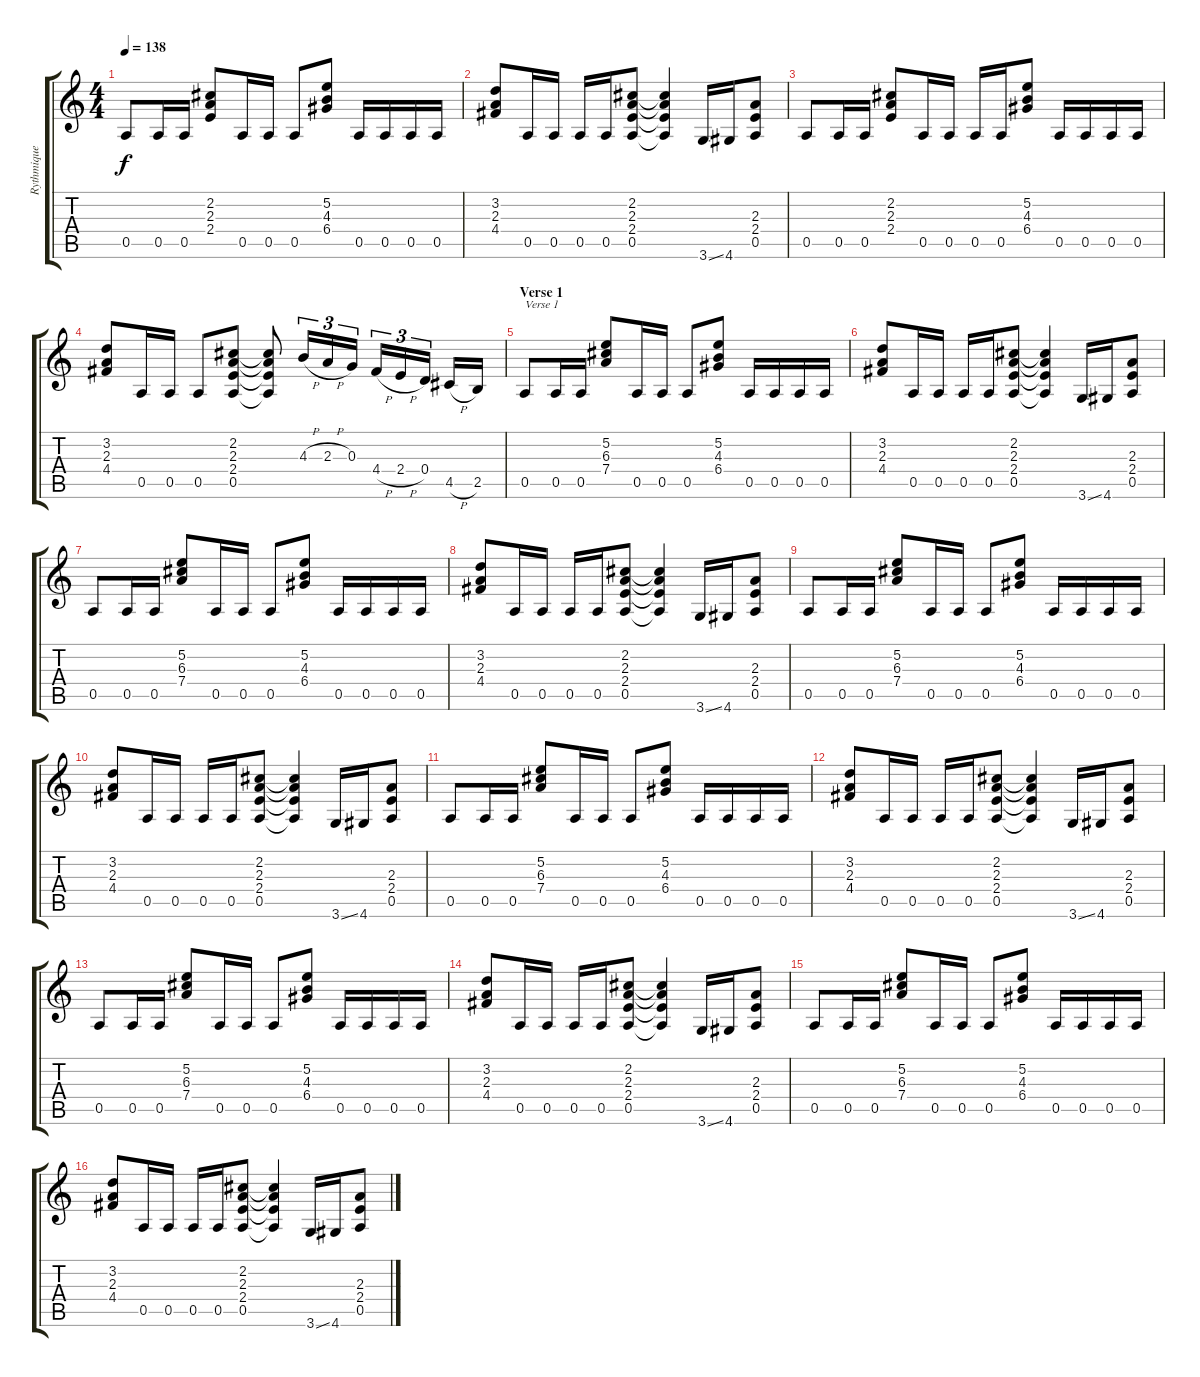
\track ("Rythmique" "Rythmique") {instrument distortionguitar}
\staff {score tabs}
\tuning (E4 B3 G3 D3 A2 E2) {hide}
\ts (4 4)
\tempo 138
\clef g2
\ks c
0.5.8{dy f} 0.5.16 0.5.16 (2.2 2.3 2.4).8 0.5.16 0.5.16 0.5.8 (5.2 4.3 6.4).8 0.5.16 0.5.16 0.5.16 0.5.16 |
(3.2 2.3 4.4).8 0.5.16 0.5.16 0.5.16 0.5.16 (2.2 2.3 2.4 0.5).8 (2.2{t} 2.3{t} 2.4{t} 0.5{t}).4 3.6{ss}.16 4.6.16 (2.3 2.4 0.5).8 |
0.5.8 0.5.16 0.5.16 (2.2 2.3 2.4).8 0.5.16 0.5.16 0.5.16 0.5.16 (5.2 4.3 6.4).8 0.5.16 0.5.16 0.5.16 0.5.16 |
(3.2 2.3 4.4).8 0.5.16 0.5.16 0.5.8 (2.2 2.3 2.4 0.5).8 (2.2{t} 2.3{t} 2.4{t} 0.5{t}).8 4.3{h}.16{tu (3 2)} 2.3{h}.16{tu (3 2)} 0.3.16{tu (3 2)} 4.4{h}.16{tu (3 2)} 2.4{h}.16{tu (3 2)} 0.4.16{tu (3 2)} 4.5{h}.16 2.5.16 |
\section ("" "Verse 1")
0.5.8{txt "Verse 1"} 0.5.16 0.5.16 (5.2 6.3 7.4).8 0.5.16 0.5.16 0.5.8 (5.2 4.3 6.4).8 0.5.16 0.5.16 0.5.16 0.5.16 |
(3.2 2.3 4.4).8 0.5.16 0.5.16 0.5.16 0.5.16 (2.2 2.3 2.4 0.5).8 (2.2{t} 2.3{t} 2.4{t} 0.5{t}).4 3.6{ss}.16 4.6.16 (2.3 2.4 0.5).8 |
0.5.8 0.5.16 0.5.16 (5.2 6.3 7.4).8 0.5.16 0.5.16 0.5.8 (5.2 4.3 6.4).8 0.5.16 0.5.16 0.5.16 0.5.16 |
(3.2 2.3 4.4).8 0.5.16 0.5.16 0.5.16 0.5.16 (2.2 2.3 2.4 0.5).8 (2.2{t} 2.3{t} 2.4{t} 0.5{t}).4 3.6{ss}.16 4.6.16 (2.3 2.4 0.5).8 |
0.5.8 0.5.16 0.5.16 (5.2 6.3 7.4).8 0.5.16 0.5.16 0.5.8 (5.2 4.3 6.4).8 0.5.16 0.5.16 0.5.16 0.5.16 |
(3.2 2.3 4.4).8 0.5.16 0.5.16 0.5.16 0.5.16 (2.2 2.3 2.4 0.5).8 (2.2{t} 2.3{t} 2.4{t} 0.5{t}).4 3.6{ss}.16 4.6.16 (2.3 2.4 0.5).8 |
0.5.8 0.5.16 0.5.16 (5.2 6.3 7.4).8 0.5.16 0.5.16 0.5.8 (5.2 4.3 6.4).8 0.5.16 0.5.16 0.5.16 0.5.16 |
(3.2 2.3 4.4).8 0.5.16 0.5.16 0.5.16 0.5.16 (2.2 2.3 2.4 0.5).8 (2.2{t} 2.3{t} 2.4{t} 0.5{t}).4 3.6{ss}.16 4.6.16 (2.3 2.4 0.5).8 |
0.5.8 0.5.16 0.5.16 (5.2 6.3 7.4).8 0.5.16 0.5.16 0.5.8 (5.2 4.3 6.4).8 0.5.16 0.5.16 0.5.16 0.5.16 |
(3.2 2.3 4.4).8 0.5.16 0.5.16 0.5.16 0.5.16 (2.2 2.3 2.4 0.5).8 (2.2{t} 2.3{t} 2.4{t} 0.5{t}).4 3.6{ss}.16 4.6.16 (2.3 2.4 0.5).8 |
0.5.8 0.5.16 0.5.16 (5.2 6.3 7.4).8 0.5.16 0.5.16 0.5.8 (5.2 4.3 6.4).8 0.5.16 0.5.16 0.5.16 0.5.16 |
(3.2 2.3 4.4).8 0.5.16 0.5.16 0.5.16 0.5.16 (2.2 2.3 2.4 0.5).8 (2.2{t} 2.3{t} 2.4{t} 0.5{t}).4 3.6{ss}.16 4.6.16 (2.3 2.4 0.5).8
